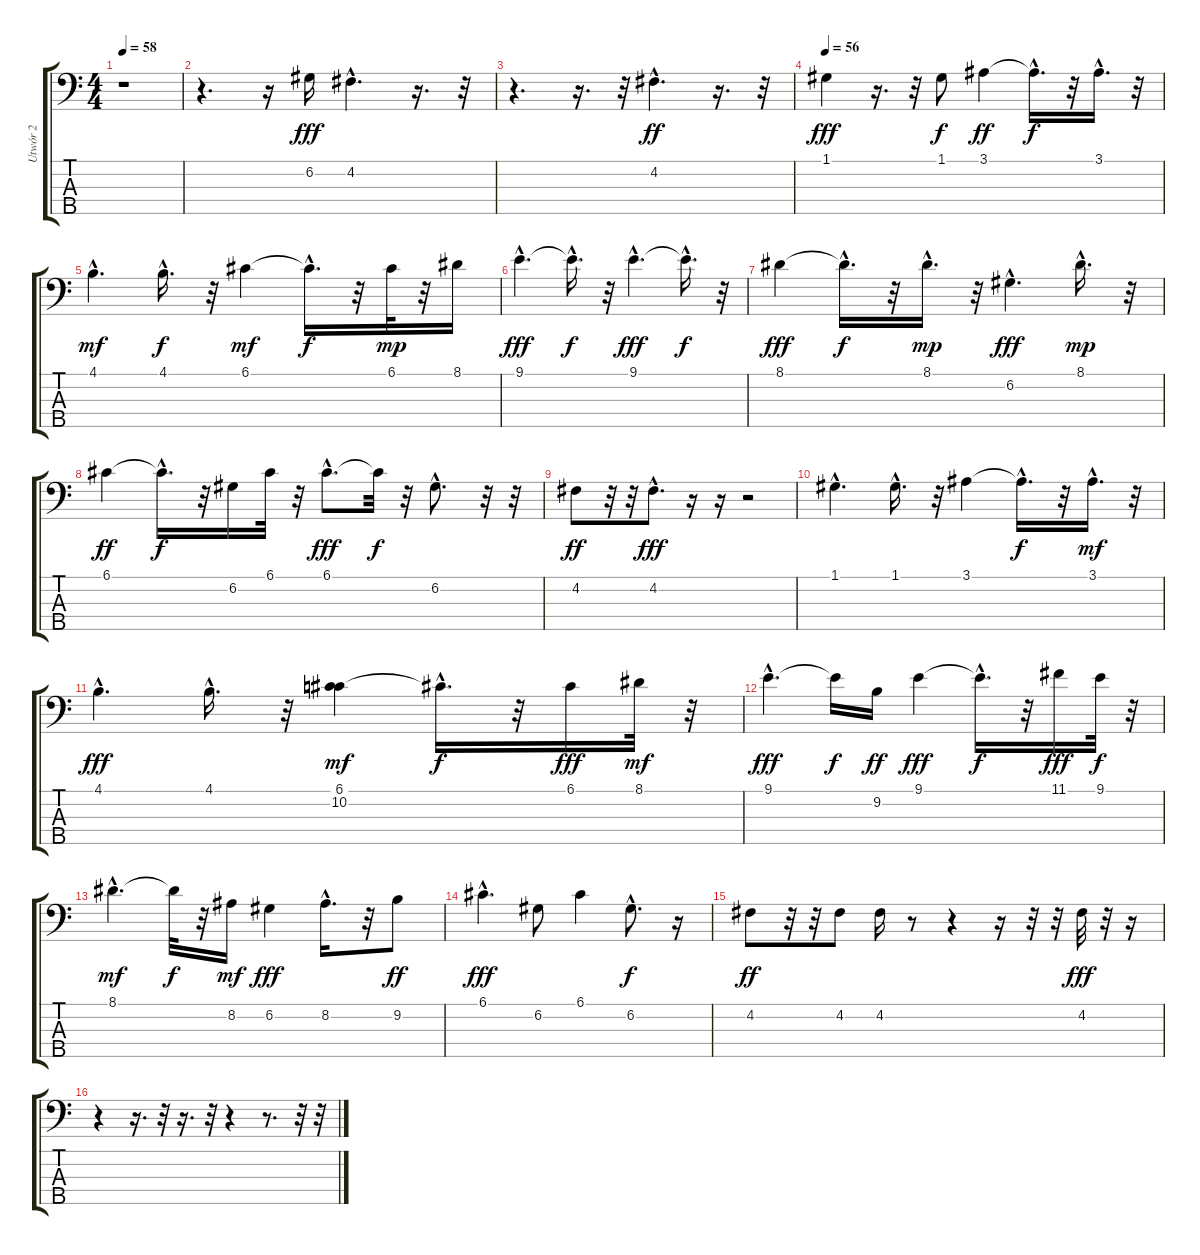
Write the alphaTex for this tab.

\track ("Utwór 2" "Utwór 2") {instrument fretlessbass}
\staff {score tabs}
\tuning (G2 D2 A1 E1 B0) {hide}
\ts (4 4)
\tempo 58
\clef f4
\ks c
r.1{dy fff instrument fretlessbass} |
r.4{d} r.16 6.2.16 4.2{hac}.4{d} r.16{d} r.32 |
r.4{d} r.16{d} r.32 4.2{hac}.4{d dy ff} r.16{d} r.32 |
\tempo 56
1.1.4{dy fff} r.16{d} r.32 1.1.8{dy f} 3.1.4{dy ff} 3.1{hac t}.16{d dy f} r.32 3.1{hac}.16{d} r.32 |
4.1{hac}.4{d dy mf} 4.1{hac}.16{d dy f} r.32 6.1.4{dy mf} 6.1{hac t}.16{d dy f} r.32 6.1.32{dy mp} r.32 8.1.16 |
9.1{hac}.4{d dy fff} 9.1{hac t}.16{d dy f} r.32 9.1{hac}.4{d dy fff} 9.1{hac t}.16{d dy f} r.32 |
8.1.4{dy fff} 8.1{hac t}.16{d dy f} r.32 8.1{hac}.16{d dy mp} r.32 6.2{hac}.4{d dy fff} 8.1{hac}.16{d dy mp} r.32 |
6.1.4{dy ff} 6.1{hac t}.16{d dy f} r.32 6.2.16 6.1.32 r.32 6.1{hac}.8{d dy fff} 6.1{t}.32{dy f} r.32 6.2{hac}.8{d} r.32 r.32 |
4.2.8{dy ff} r.32 r.32 4.2{hac}.8{d dy fff} r.16 r.16 r.2 |
1.1{hac}.4{d} 1.1{hac}.16{d} r.32 3.1.4 3.1{hac t}.16{d dy f} r.32 3.1{hac}.16{d dy mf} r.32 |
4.1{hac}.4{d dy fff} 4.1{hac}.16{d} r.32 (6.1 10.2).4{dy mf} 6.1{hac t}.16{d dy f} r.32 6.1.16{dy fff} 8.1.32{dy mf} r.32 |
9.1{hac}.4{d dy fff} 9.1{t}.16{dy f} 9.2.16{dy ff} 9.1.4{dy fff} 9.1{hac t}.16{d dy f} r.32 11.1.16{dy fff} 9.1.32{dy f} r.32 |
8.1{hac}.4{d dy mf} 8.1{t}.32{dy f} r.32 8.2.16{dy mf} 6.2.4{dy fff} 8.2{hac}.16{d} r.32 9.2.8{dy ff} |
6.1{hac}.4{d dy fff} 6.2.8 6.1.4 6.2{hac}.8{d dy f} r.16 |
4.2.8{dy ff} r.32 r.32 4.2.8 4.2.16 r.8 r.4 r.16 r.32 r.32 4.2.32{dy fff} r.32 r.16 |
r.4 r.16{d} r.32 r.16{d} r.32 r.4 r.8{d} r.32 r.32
